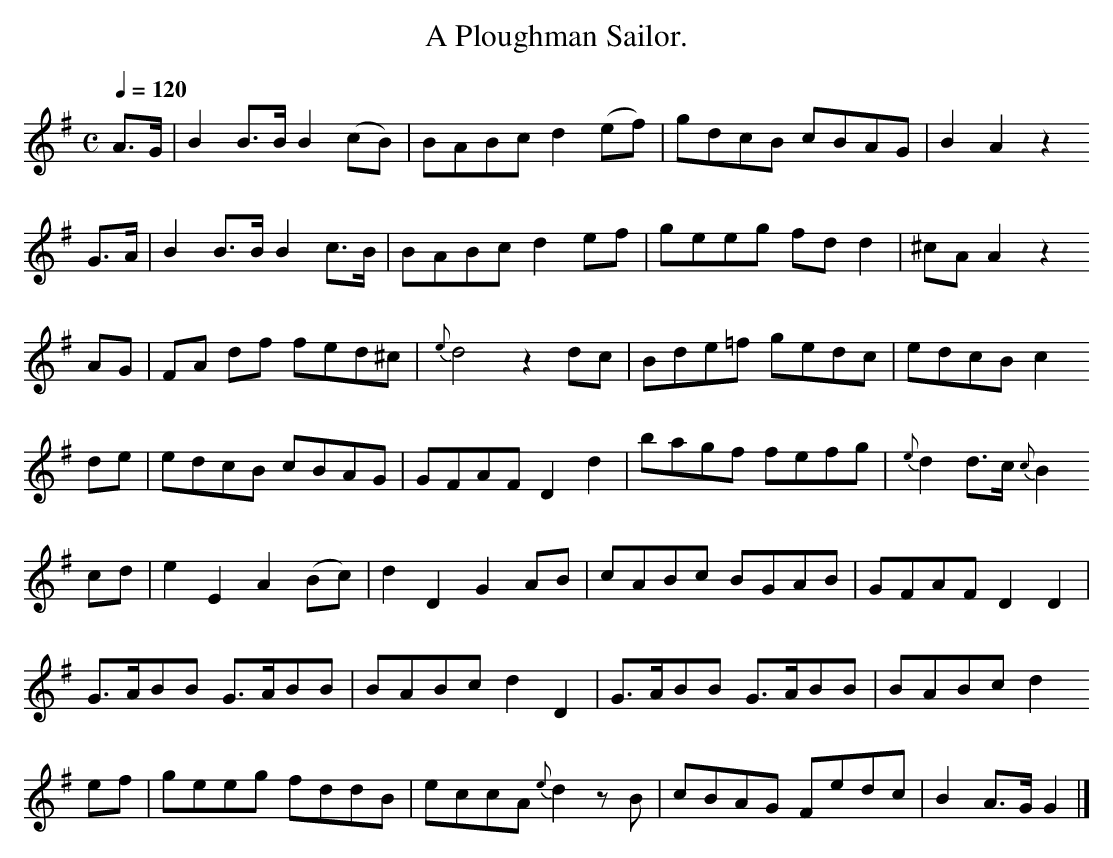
X:1
T:A Ploughman Sailor.
M:C
L:1/8
Q:1/4=120
K:G
A>G|B2 B>B B2(cB)|   BABc    d2(ef)|gdcB  cBAG|   B2A2     z2
G>A|B2 B>B B2 c>B|   BABc    d2 ef |geeg  fd d2|  ^cAA2     z2
AG |FA df  fed^c|{e}d4      z2 dc |Bde=f gedc|   edcB     c2
de |edcB  cBAG |   GFAF    D2 d2 |bagf  fefg|{e}d2d>c {c}B2
cd |e2 E2  A2(Bc)|   d2D2    G2 AB |cABc  BGAB|   GFAF     D2D2|
    G>ABB  G>ABB |   BABc    d2 D2 |G>ABB G>ABB|   BABc     d2
ef |geeg   fddB |   eccA {e}d2 zB |cBAG  Fedc|   B2A>G    G2 |]
